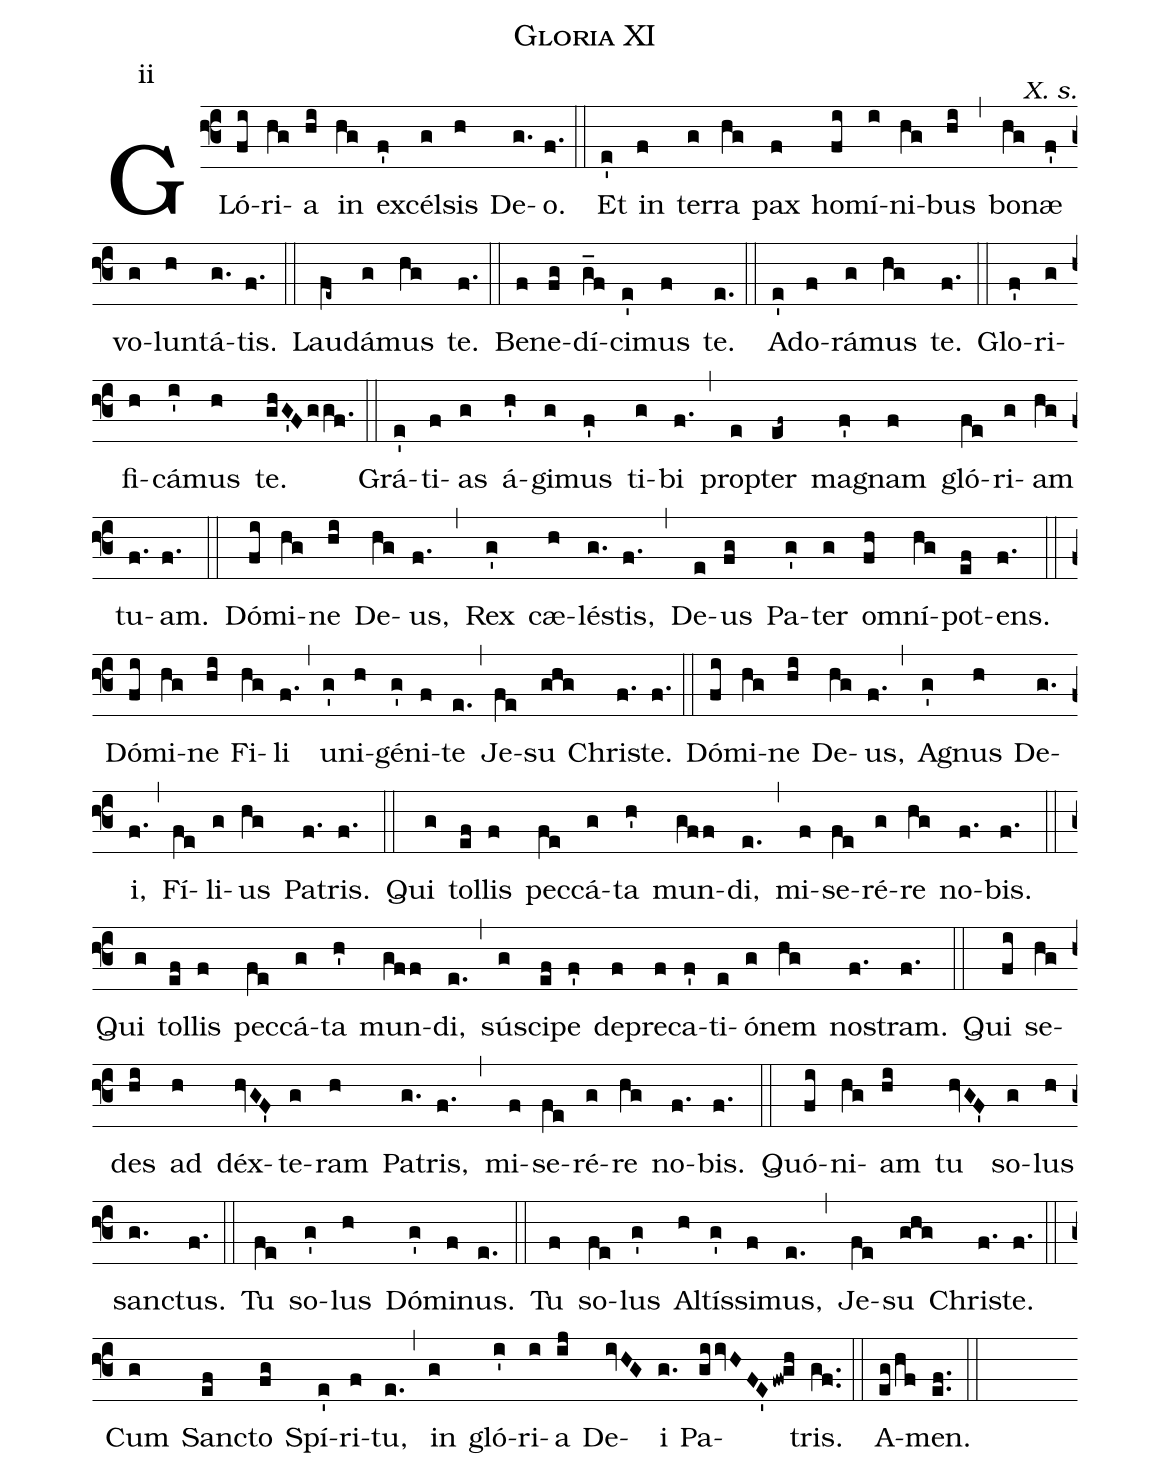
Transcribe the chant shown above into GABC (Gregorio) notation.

name:Gloria XI;
mode:ii;
commentary:X. s.;
%%
(f3)GLó(fi)ri(hg)a(hi) in(hg) ex(f')cél(g)sis(h) De(g.)o.(f.) (::) Et(e') in(f) ter(g)ra(hg) pax(f) ho(fi)mí(i)ni(hg)bus(hi) (,) bo(hg)næ(f') vo(g)lun(h)tá(g.)tis.(f.) (::) Lau(fe~)dá(g)mus(hg) te.(f.) (::) Be(f)ne(fg)dí(g_f)ci(e')mus(f) te.(e.) (::) A(e')do(f)rá(g)mus(hg) te.(f.) (::) Glo(f')ri(g)fi(h)cá(i')mus(h) te.(ghG'Fggf.) (::) Grá(e')ti(f)as(g) á(h')gi(g)mus(f') ti(g)bi(f.) (,) pro(e)pter(ef~) ma(f')gnam(f) gló(fe)ri(g)am(hg) tu(f.)am.(f.) (::) Dó(fi)mi(hg)ne(hi) De(hg)us,(f.) (,) Rex(g') cæ(h)lé(g.)stis,(f.) (,) De(e)us(fg) Pa(g')ter(g) o(fh)mní(hg)pot(ef)ens.(f.) (::) Dó(fi)mi(hg)ne(hi) Fi(hg)li(f.) (,) u(g')ni(h)gé(g')ni(f)te(e.) (,) Je(fe)su(ghg) Chri(f.)ste.(f.) (::) Dó(fi)mi(hg)ne(hi) De(hg)us,(f.) (,) A(g')gnus(h) De(g.)i,(f.) (,) Fí(fe)li(g)us(hg) Pa(f.)tris.(f.) (::) Qui(g) tol(ef)lis(f) pec(fe)cá(g)ta(h') mun(gff)di,(e.) (,) mi(f)se(fe)ré(g)re(hg) no(f.)bis.(f.) (::) Qui(g) tol(ef)lis(f) pec(fe)cá(g)ta(h') mun(gff)di,(e.) (,) sús(g)ci(ef)pe(f') de(f)pre(f)ca(f')ti(e)ó(g)nem(hg) no(f.)stram.(f.) (::) Qui(fi) se(hg)des(hi) ad(h) déx(hvGF')te(g)ram(h) Pa(g.)tris,(f.) (,) mi(f)se(fe)ré(g)re(hg) no(f.)bis.(f.) (::) Quó(fi)ni(hg)am(hi) tu(hvGF') so(g)lus(h) san(g.)ctus.(f.) (::) Tu(fe) so(g')lus(h) Dó(g')mi(f)nus.(e.) (::) Tu(f) so(fe)lus(g') Al(h)tís(g')si(f)mus,(e.) (,) Je(fe)su(ghg) Chri(f.)ste.(f.) (::) Cum(g) San(ef)cto(fg) Spí(e')ri(f)tu,(e.) (,) in(g) gló(i')ri(i)a(ij) De(ivHG)i(g.) Pa(giivHFE'fw!gh)tris.(gf..) (::) A(eg/hf)men.(ef..) (::)
